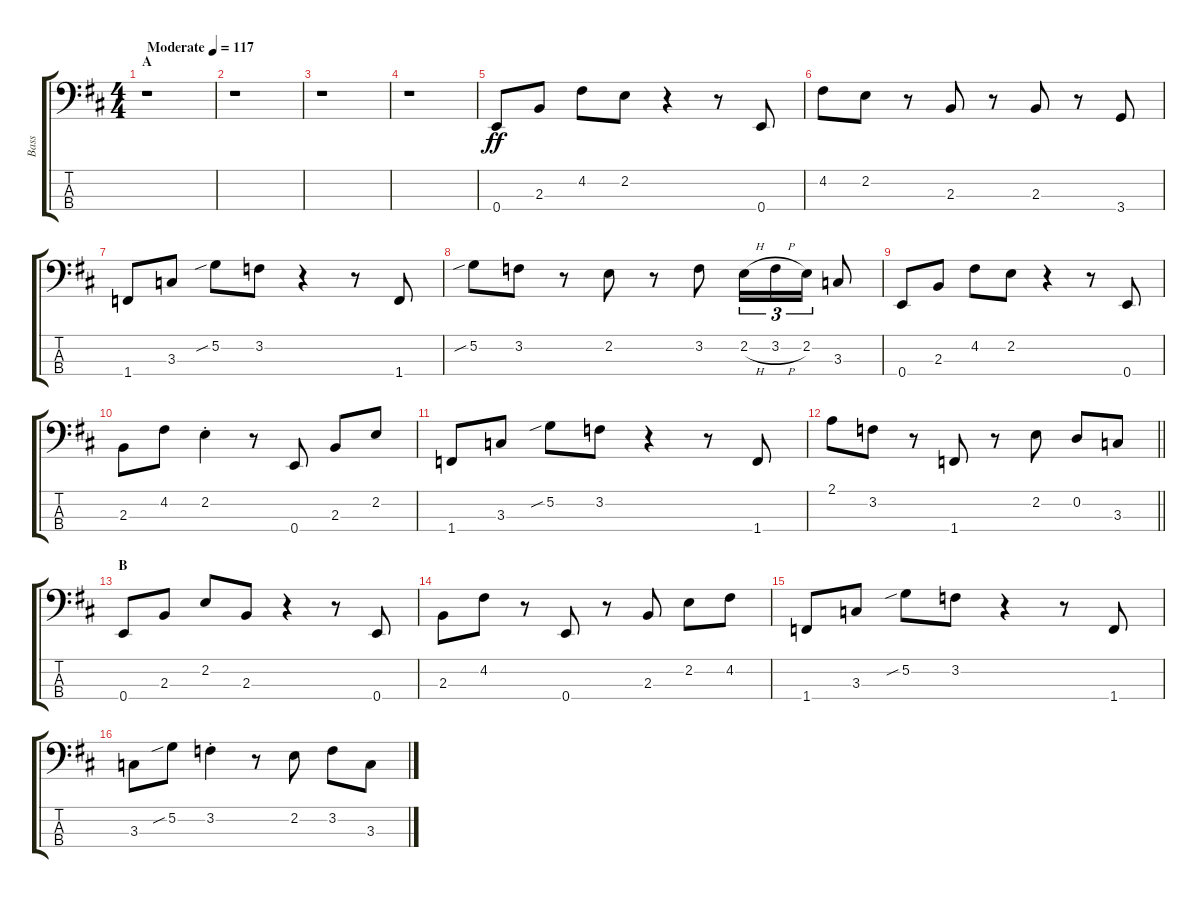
\track ("Bass" "Bass") {instrument electricbasspick}
\staff {score tabs}
\tuning (G2 D2 A1 E1) {hide}
\ts (4 4)
\section ("" "A")
\tempo (117 "Moderate")
\clef f4
\ks d
r.1{dy ff instrument electricbasspick} |
r.1 |
r.1 |
r.1 |
0.4.8 2.3.8 4.2.8 2.2.8 r.4 r.8 0.4.8 |
4.2.8 2.2.8 r.8 2.3.8 r.8 2.3.8 r.8 3.4.8 |
1.4.8 3.3.8 5.2{sib}.8 3.2.8 r.4 r.8 1.4.8 |
5.2{sib}.8 3.2.8 r.8 2.2.8 r.8 3.2.8 2.2{h}.16{tu (3 2)} 3.2{h}.16{tu (3 2)} 2.2.16{tu (3 2)} 3.3.8 |
0.4.8 2.3.8 4.2.8 2.2.8 r.4 r.8 0.4.8 |
2.3.8 4.2.8 2.2{st}.4 r.8 0.4.8 2.3.8 2.2.8 |
1.4.8 3.3.8 5.2{sib}.8 3.2.8 r.4 r.8 1.4.8 |
\barLineRight lightlight
2.1.8 3.2.8 r.8 1.4.8 r.8 2.2.8 0.2.8 3.3.8 |
\section ("" "B")
0.4.8 2.3.8 2.2.8 2.3.8 r.4 r.8 0.4.8 |
2.3.8 4.2.8 r.8 0.4.8 r.8 2.3.8 2.2.8 4.2.8 |
1.4.8 3.3.8 5.2{sib}.8 3.2.8 r.4 r.8 1.4.8 |
3.3.8 5.2{sib}.8 3.2{st}.4 r.8 2.2.8 3.2.8 3.3.8
